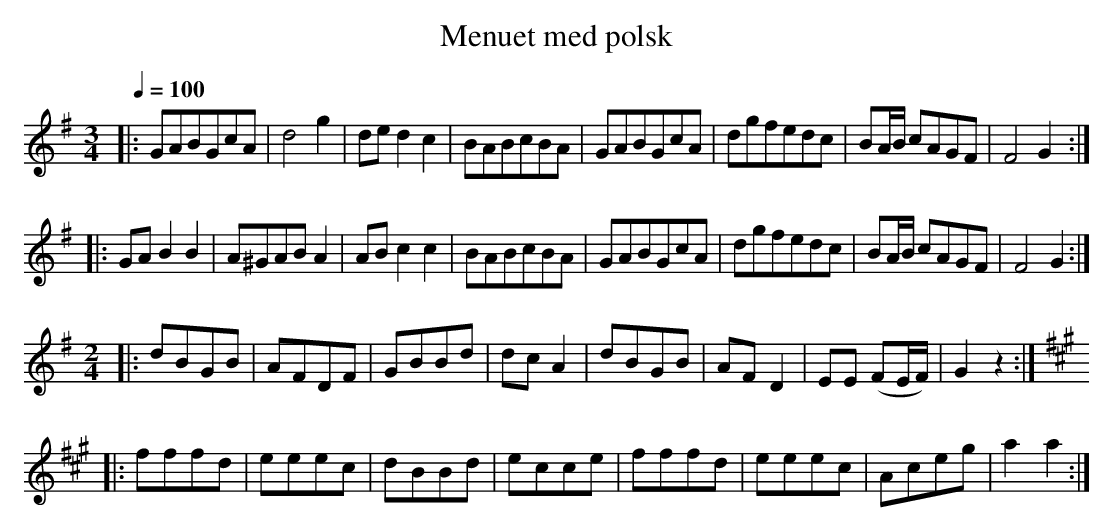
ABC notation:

X:1
T:Menuet med polsk
M:3/4
L:1/8
Q:1/4=100
K:G
|: GABGcA | d4 g2 | de d2 c2 | BABcBA | GABGcA | dgfedc | BA/B/ cAGF | F4 G2 :|
|: GA B2 B2 | A^GAB A2 | AB c2 c2 | BABcBA | GABGcA | dgfedc | BA/B/ cAGF | F4 G2 :|
M:2/4
|: dBGB | AFDF | GBBd | dc A2 | dBGB | AF D2 | EE (FE/F/) | G2 z2 :|
K:A
|: fffd | eeec | dBBd | ecce | fffd | eeec | Aceg | a2 a2 :|
